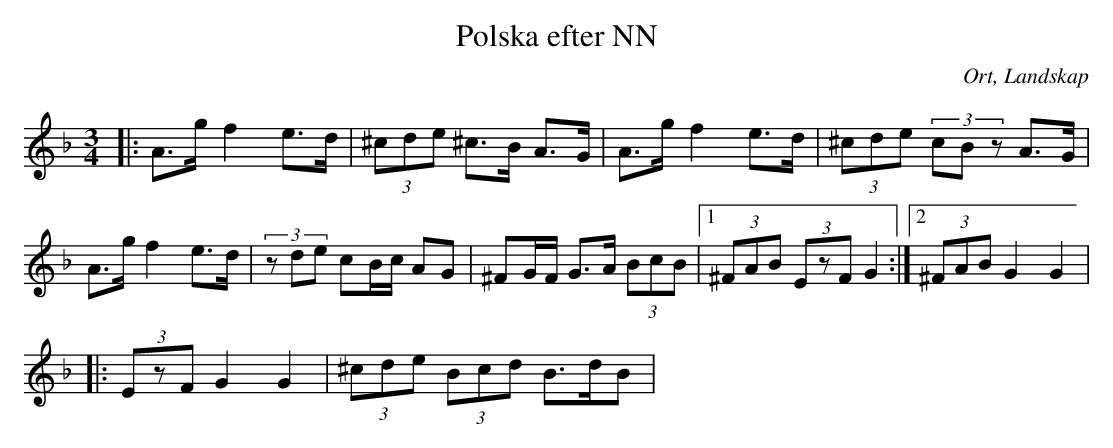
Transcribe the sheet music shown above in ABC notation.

X:1
T:Polska efter NN
O:Ort, Landskap
M:3/4
L:1/8
K:Dm
|: A>g f2 e>d|(3^cde ^c>B A>G|A>g f2 e>d|(3^cde (3cBz A>G|A>g f2 e>d|(3zde cB/c/ AG|^FG/F/ G>A (3BcB|1 (3^FAB (3EzF G2  :|2(3^FAB G2 G2|
|:(3EzF G2 G2|(3^cde (3Bcd B>dB|
